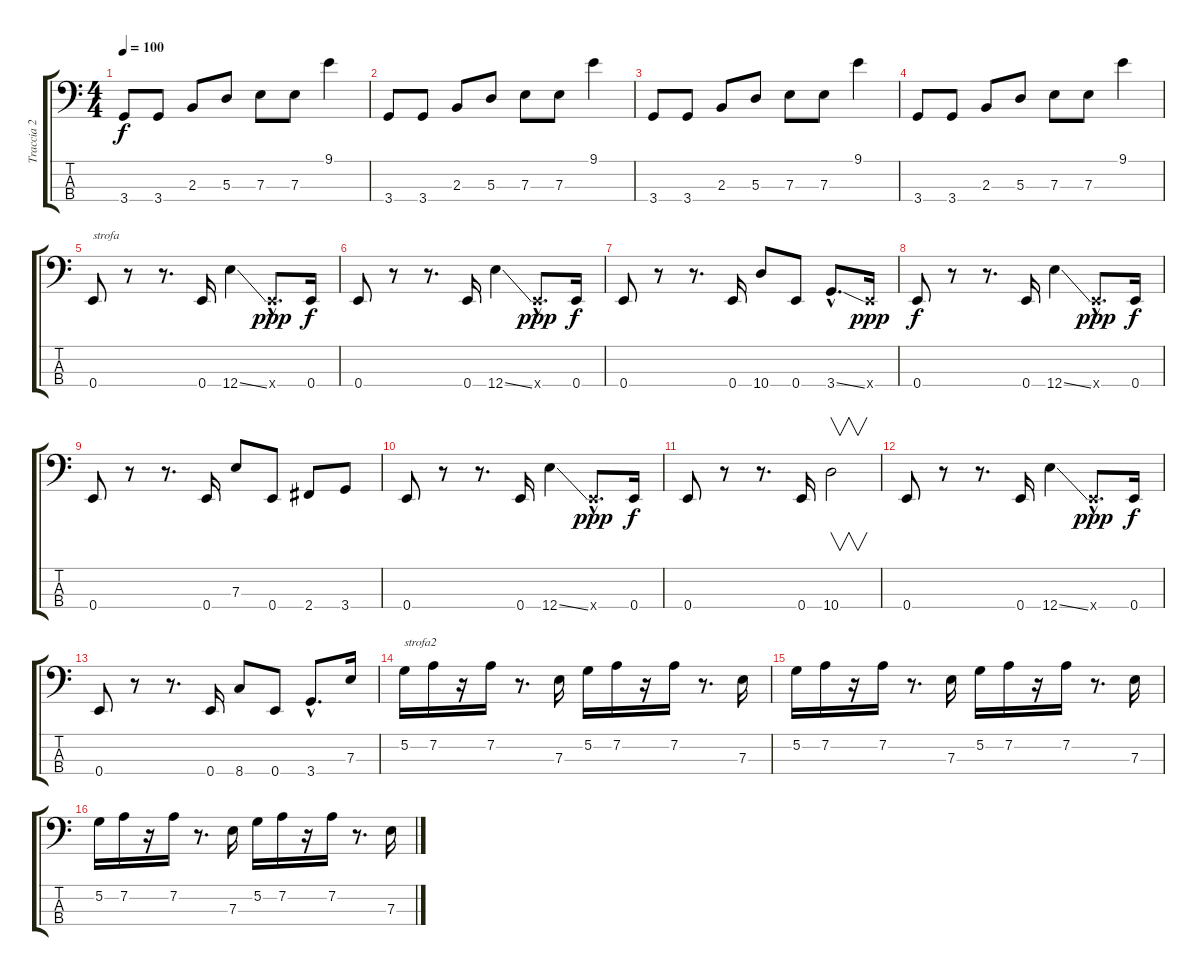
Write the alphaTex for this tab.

\track ("Traccia 2" "Traccia 2") {instrument electricbassfinger}
\staff {score tabs}
\tuning (G2 D2 A1 E1) {hide}
\ts (4 4)
\tempo 100
\clef f4
\ks c
3.4.8{dy f} 3.4.8 2.3.8 5.3.8 7.3.8 7.3.8 9.1.4 |
3.4.8 3.4.8 2.3.8 5.3.8 7.3.8 7.3.8 9.1.4 |
3.4.8 3.4.8 2.3.8 5.3.8 7.3.8 7.3.8 9.1.4 |
3.4.8 3.4.8 2.3.8 5.3.8 7.3.8 7.3.8 9.1.4 |
0.4.8{txt "strofa"} r.8 r.8{d} 0.4.16 12.4{ss}.4 0.4{hac x}.8{d dy ppp} 0.4.16{dy f} |
0.4.8 r.8 r.8{d} 0.4.16 12.4{ss}.4 0.4{hac x}.8{d dy ppp} 0.4.16{dy f} |
0.4.8 r.8 r.8{d} 0.4.16 10.4.8 0.4.8 3.4{ss hac}.8{d} 0.4{x}.16{dy ppp} |
0.4.8{dy f} r.8 r.8{d} 0.4.16 12.4{ss}.4 0.4{hac x}.8{d dy ppp} 0.4.16{dy f} |
0.4.8 r.8 r.8{d} 0.4.16 7.3.8 0.4.8 2.4.8 3.4.8 |
0.4.8 r.8 r.8{d} 0.4.16 12.4{ss}.4 0.4{hac x}.8{d dy ppp} 0.4.16{dy f} |
0.4.8 r.8 r.8{d} 0.4.16 10.4.2{v} |
0.4.8 r.8 r.8{d} 0.4.16 12.4{ss}.4 0.4{hac x}.8{d dy ppp} 0.4.16{dy f} |
0.4.8 r.8 r.8{d} 0.4.16 8.4.8 0.4.8 3.4{hac}.8{d} 7.3.16 |
5.2.16{txt "strofa2"} 7.2.16 r.16 7.2.16 r.8{d} 7.3.16 5.2.16 7.2.16 r.16 7.2.16 r.8{d} 7.3.16 |
5.2.16 7.2.16 r.16 7.2.16 r.8{d} 7.3.16 5.2.16 7.2.16 r.16 7.2.16 r.8{d} 7.3.16 |
5.2.16 7.2.16 r.16 7.2.16 r.8{d} 7.3.16 5.2.16 7.2.16 r.16 7.2.16 r.8{d} 7.3.16
